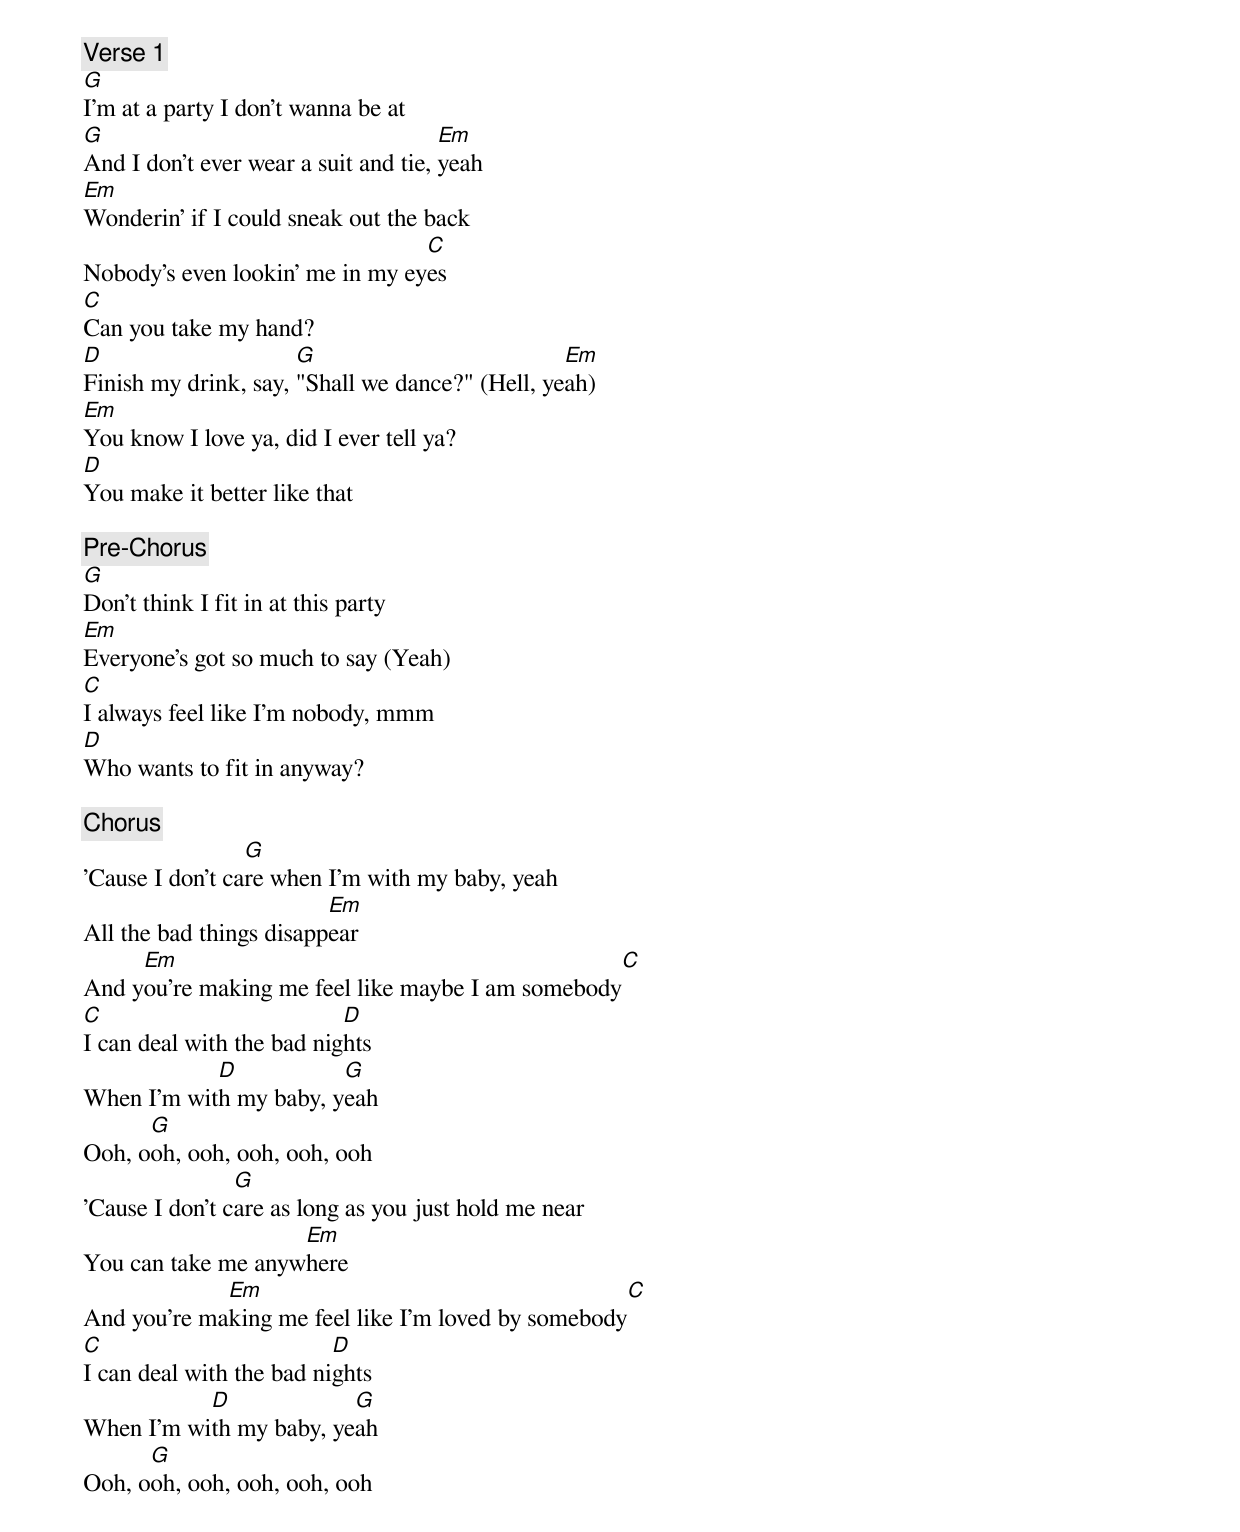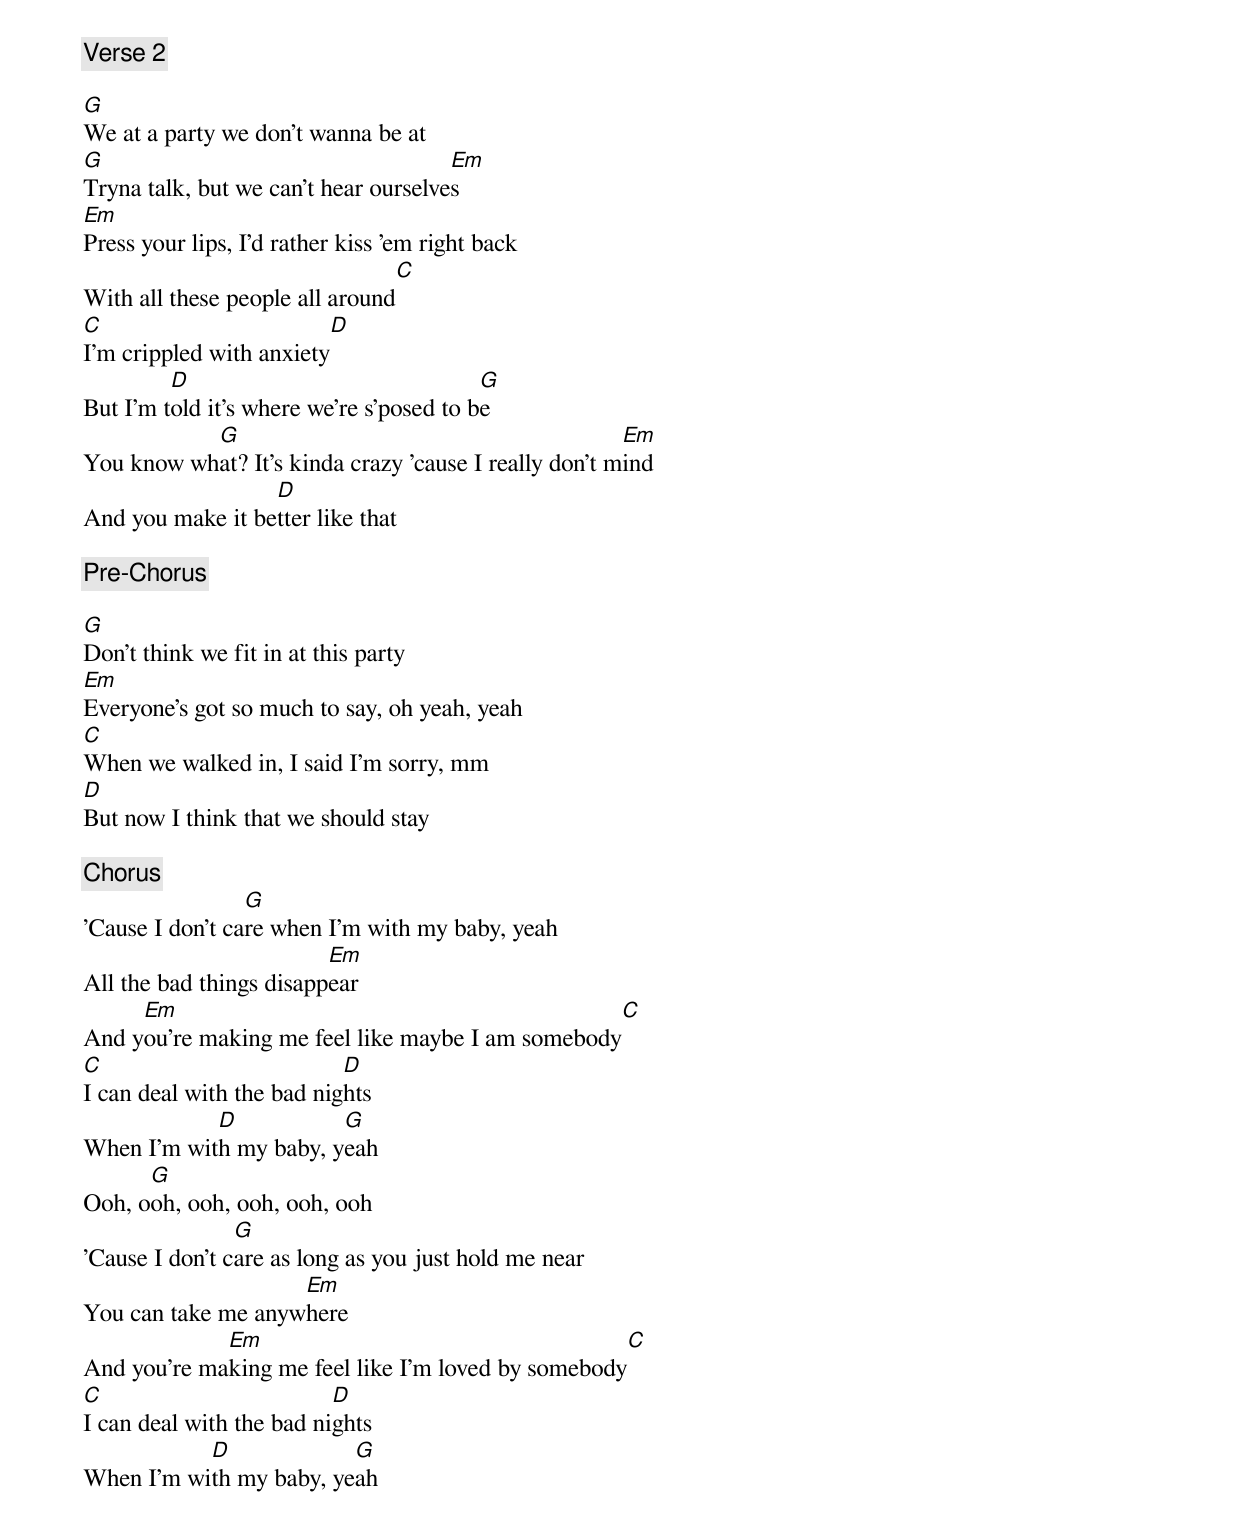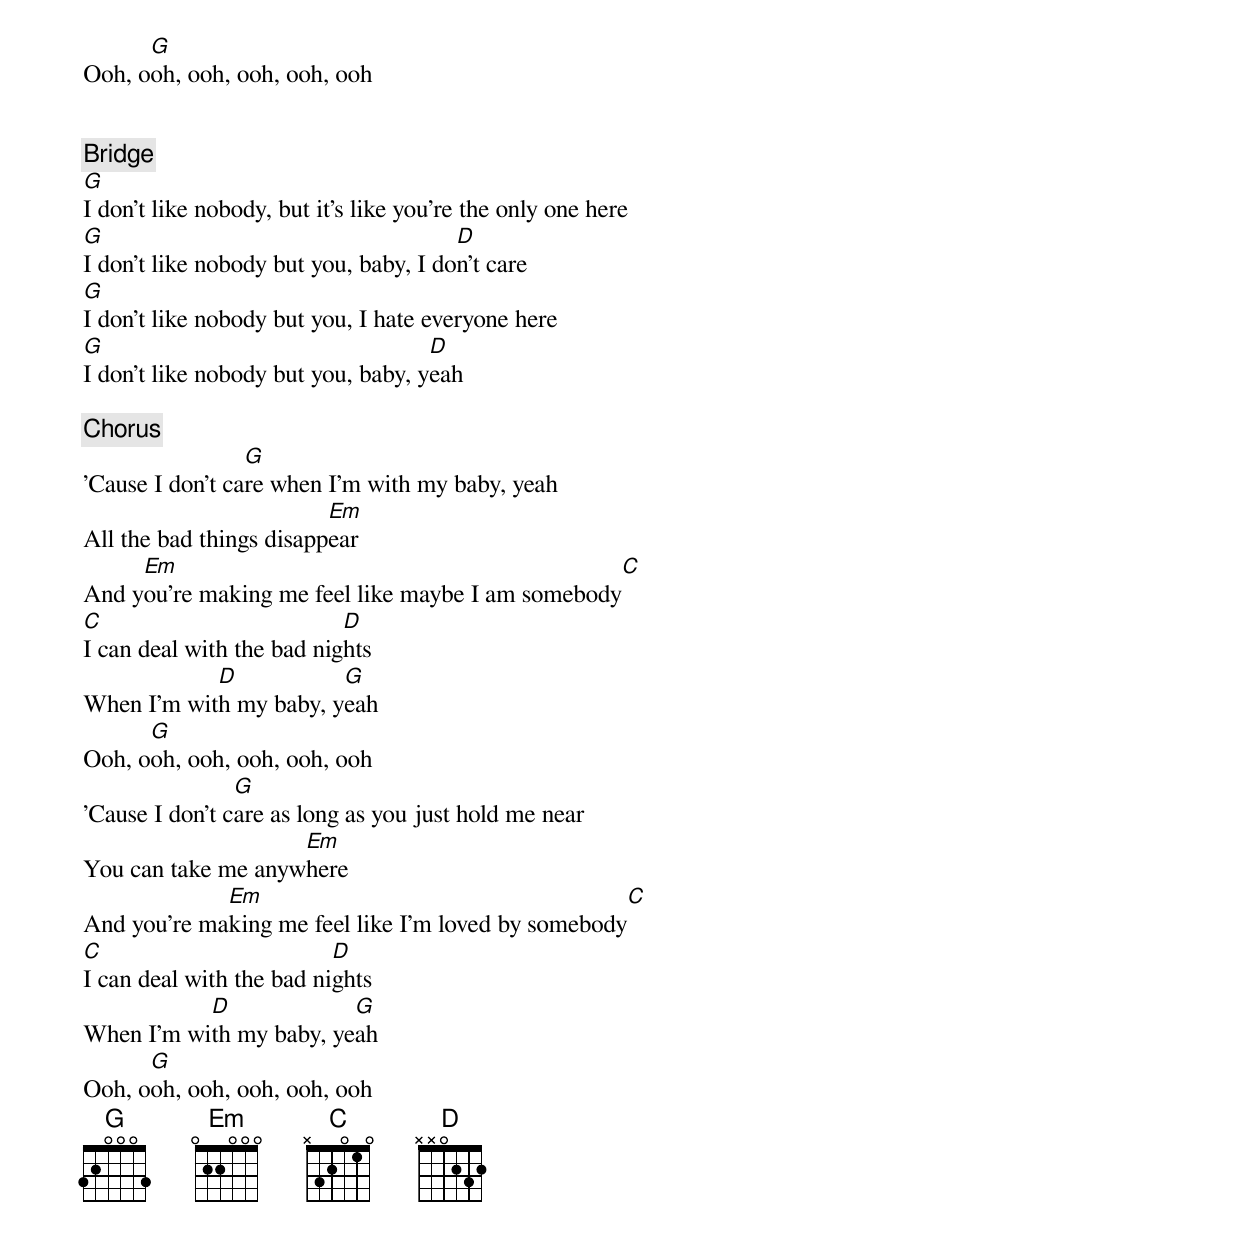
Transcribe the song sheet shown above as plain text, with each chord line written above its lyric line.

[Verse 1]
G
I'm at a party I don't wanna be at
G                                     Em
And I don't ever wear a suit and tie, yeah
Em
Wonderin' if I could sneak out the back
                                 C
Nobody's even lookin' me in my eyes
C
Can you take my hand?
D                     G                          Em
Finish my drink, say, "Shall we dance?" (Hell, yeah)
Em
You know I love ya, did I ever tell ya?
D
You make it better like that

[Pre-Chorus]
G
Don't think I fit in at this party
Em
Everyone's got so much to say (Yeah)
C
I always feel like I'm nobody, mmm
D
Who wants to fit in anyway?

[Chorus]
                 G
'Cause I don't care when I'm with my baby, yeah
                         Em
All the bad things disappear
     Em                                              C
And you're making me feel like maybe I am somebody
C                          D
I can deal with the bad nights
            D           G
When I'm with my baby, yeah
      G
Ooh, ooh, ooh, ooh, ooh, ooh
                G
'Cause I don't care as long as you just hold me near
                    Em
You can take me anywhere
             Em                                        C
And you're making me feel like I'm loved by somebody
C                         D
I can deal with the bad nights
           D             G
When I'm with my baby, yeah
      G
Ooh, ooh, ooh, ooh, ooh, ooh


[Verse 2]

G
We at a party we don't wanna be at
G                                     Em
Tryna talk, but we can't hear ourselves
Em
Press your lips, I'd rather kiss 'em right back
                                 C
With all these people all around
C                          D
I'm crippled with anxiety
         D                                G
But I'm told it's where we're s'posed to be
           G                                           Em
You know what? It's kinda crazy 'cause I really don't mind
                  D
And you make it better like that

[Pre-Chorus]

G
Don't think we fit in at this party
Em
Everyone's got so much to say, oh yeah, yeah
C
When we walked in, I said I'm sorry, mm
D
But now I think that we should stay

[Chorus]
                 G
'Cause I don't care when I'm with my baby, yeah
                         Em
All the bad things disappear
     Em                                              C
And you're making me feel like maybe I am somebody
C                          D
I can deal with the bad nights
            D           G
When I'm with my baby, yeah
      G
Ooh, ooh, ooh, ooh, ooh, ooh
                G
'Cause I don't care as long as you just hold me near
                    Em
You can take me anywhere
             Em                                        C
And you're making me feel like I'm loved by somebody
C                         D
I can deal with the bad nights
           D             G
When I'm with my baby, yeah
      G
Ooh, ooh, ooh, ooh, ooh, ooh


[Bridge]
G
I don't like nobody, but it's like you're the only one here
G                                      D
I don't like nobody but you, baby, I don't care
G
I don't like nobody but you, I hate everyone here
G                                   D
I don't like nobody but you, baby, yeah

[Chorus]
                 G
'Cause I don't care when I'm with my baby, yeah
                         Em
All the bad things disappear
     Em                                              C
And you're making me feel like maybe I am somebody
C                          D
I can deal with the bad nights
            D           G
When I'm with my baby, yeah
      G
Ooh, ooh, ooh, ooh, ooh, ooh
                G
'Cause I don't care as long as you just hold me near
                    Em
You can take me anywhere
             Em                                        C
And you're making me feel like I'm loved by somebody
C                         D
I can deal with the bad nights
           D             G
When I'm with my baby, yeah
      G
Ooh, ooh, ooh, ooh, ooh, ooh
